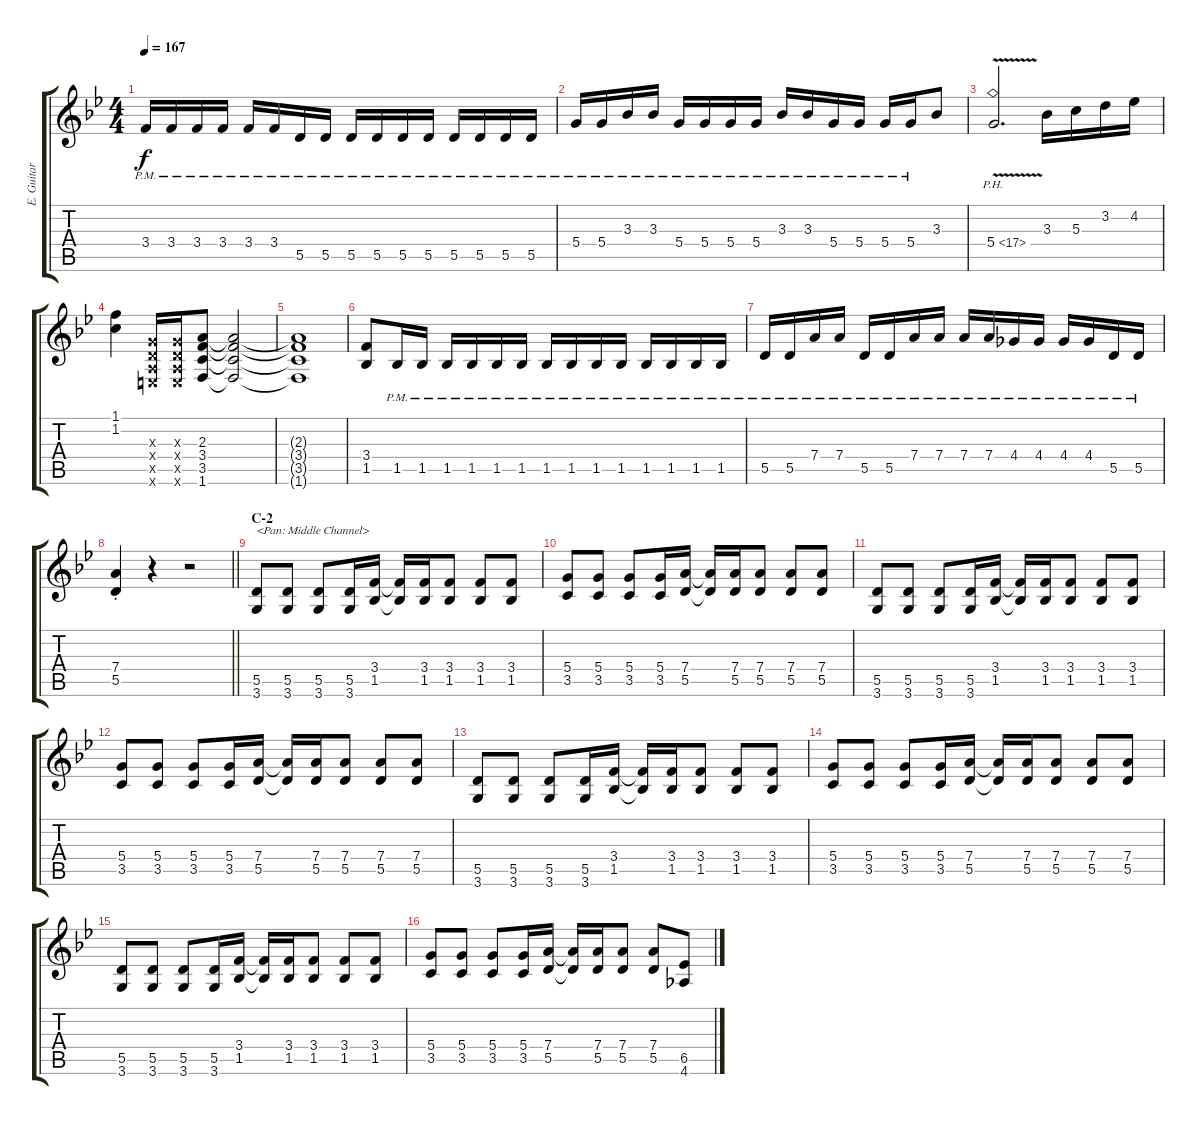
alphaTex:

\track ("E. Guitar II" "E. Guitar ") {instrument overdrivenguitar}
\staff {score tabs}
\tuning (E4 B3 G3 D3 A2 E2) {hide}
\ts (4 4)
\tempo 167
\clef g2
\ks bb
3.4{pm}.16{dy f} 3.4{pm}.16 3.4{pm}.16 3.4{pm}.16 3.4{pm}.16 3.4{pm}.16 5.5{pm}.16 5.5{pm}.16 5.5{pm}.16 5.5{pm}.16 5.5{pm}.16 5.5{pm}.16 5.5{pm}.16 5.5{pm}.16 5.5{pm}.16 5.5{pm}.16 |
5.4{pm}.16 5.4{pm}.16 3.3{pm}.16 3.3{pm}.16 5.4{pm}.16 5.4{pm}.16 5.4{pm}.16 5.4{pm}.16 3.3{pm}.16 3.3{pm}.16 5.4{pm}.16 5.4{pm}.16 5.4{pm}.16 5.4{pm}.16 3.3.8 |
5.4{ph 12 v}.2{d} 3.3.16 5.3.16 3.2.16 4.2.16 |
(1.1 1.2).4 (0.3{x} 0.4{x} 0.5{x} 0.6{x}).16 (0.3{x} 0.4{x} 0.5{x} 0.6{x}).16 (2.3 3.4 3.5 1.6).8 (2.3{t} 3.4{t} 3.5{t} 1.6{t}).2 |
(2.3{t} 3.4{t} 3.5{t} 1.6{t}).1 |
(3.4 1.5).8 1.5{pm}.16 1.5{pm}.16 1.5{pm}.16 1.5{pm}.16 1.5{pm}.16 1.5{pm}.16 1.5{pm}.16 1.5{pm}.16 1.5{pm}.16 1.5{pm}.16 1.5{pm}.16 1.5{pm}.16 1.5{pm}.16 1.5{pm}.16 |
5.5{pm}.16 5.5{pm}.16 7.4{pm}.16 7.4{pm}.16 5.5{pm}.16 5.5{pm}.16 7.4{pm}.16 7.4{pm}.16 7.4{pm}.16 7.4{pm}.16 4.4{pm}.16 4.4{pm}.16 4.4{pm}.16 4.4{pm}.16 5.5{pm}.16 5.5{pm}.16 |
\barLineRight lightlight
(7.4{st} 5.5{st}).4 r.4 r.2 |
\section ("" "C-2")
(5.5 3.6).8{txt "<Pan: Middle Channel>" balance 8} (5.5 3.6).8 (5.5 3.6).8 (5.5 3.6).16 (3.4 1.5).16 (3.4{t} 1.5{t}).16 (3.4 1.5).16 (3.4 1.5).8 (3.4 1.5).8 (3.4 1.5).8 |
(5.4 3.5).8 (5.4 3.5).8 (5.4 3.5).8 (5.4 3.5).16 (7.4 5.5).16 (7.4{t} 5.5{t}).16 (7.4 5.5).16 (7.4 5.5).8 (7.4 5.5).8 (7.4 5.5).8 |
(5.5 3.6).8 (5.5 3.6).8 (5.5 3.6).8 (5.5 3.6).16 (3.4 1.5).16 (3.4{t} 1.5{t}).16 (3.4 1.5).16 (3.4 1.5).8 (3.4 1.5).8 (3.4 1.5).8 |
(5.4 3.5).8 (5.4 3.5).8 (5.4 3.5).8 (5.4 3.5).16 (7.4 5.5).16 (7.4{t} 5.5{t}).16 (7.4 5.5).16 (7.4 5.5).8 (7.4 5.5).8 (7.4 5.5).8 |
(5.5 3.6).8 (5.5 3.6).8 (5.5 3.6).8 (5.5 3.6).16 (3.4 1.5).16 (3.4{t} 1.5{t}).16 (3.4 1.5).16 (3.4 1.5).8 (3.4 1.5).8 (3.4 1.5).8 |
(5.4 3.5).8 (5.4 3.5).8 (5.4 3.5).8 (5.4 3.5).16 (7.4 5.5).16 (7.4{t} 5.5{t}).16 (7.4 5.5).16 (7.4 5.5).8 (7.4 5.5).8 (7.4 5.5).8 |
(5.5 3.6).8 (5.5 3.6).8 (5.5 3.6).8 (5.5 3.6).16 (3.4 1.5).16 (3.4{t} 1.5{t}).16 (3.4 1.5).16 (3.4 1.5).8 (3.4 1.5).8 (3.4 1.5).8 |
(5.4 3.5).8 (5.4 3.5).8 (5.4 3.5).8 (5.4 3.5).16 (7.4 5.5).16 (7.4{t} 5.5{t}).16 (7.4 5.5).16 (7.4 5.5).8 (7.4 5.5).8 (6.5 4.6).8
